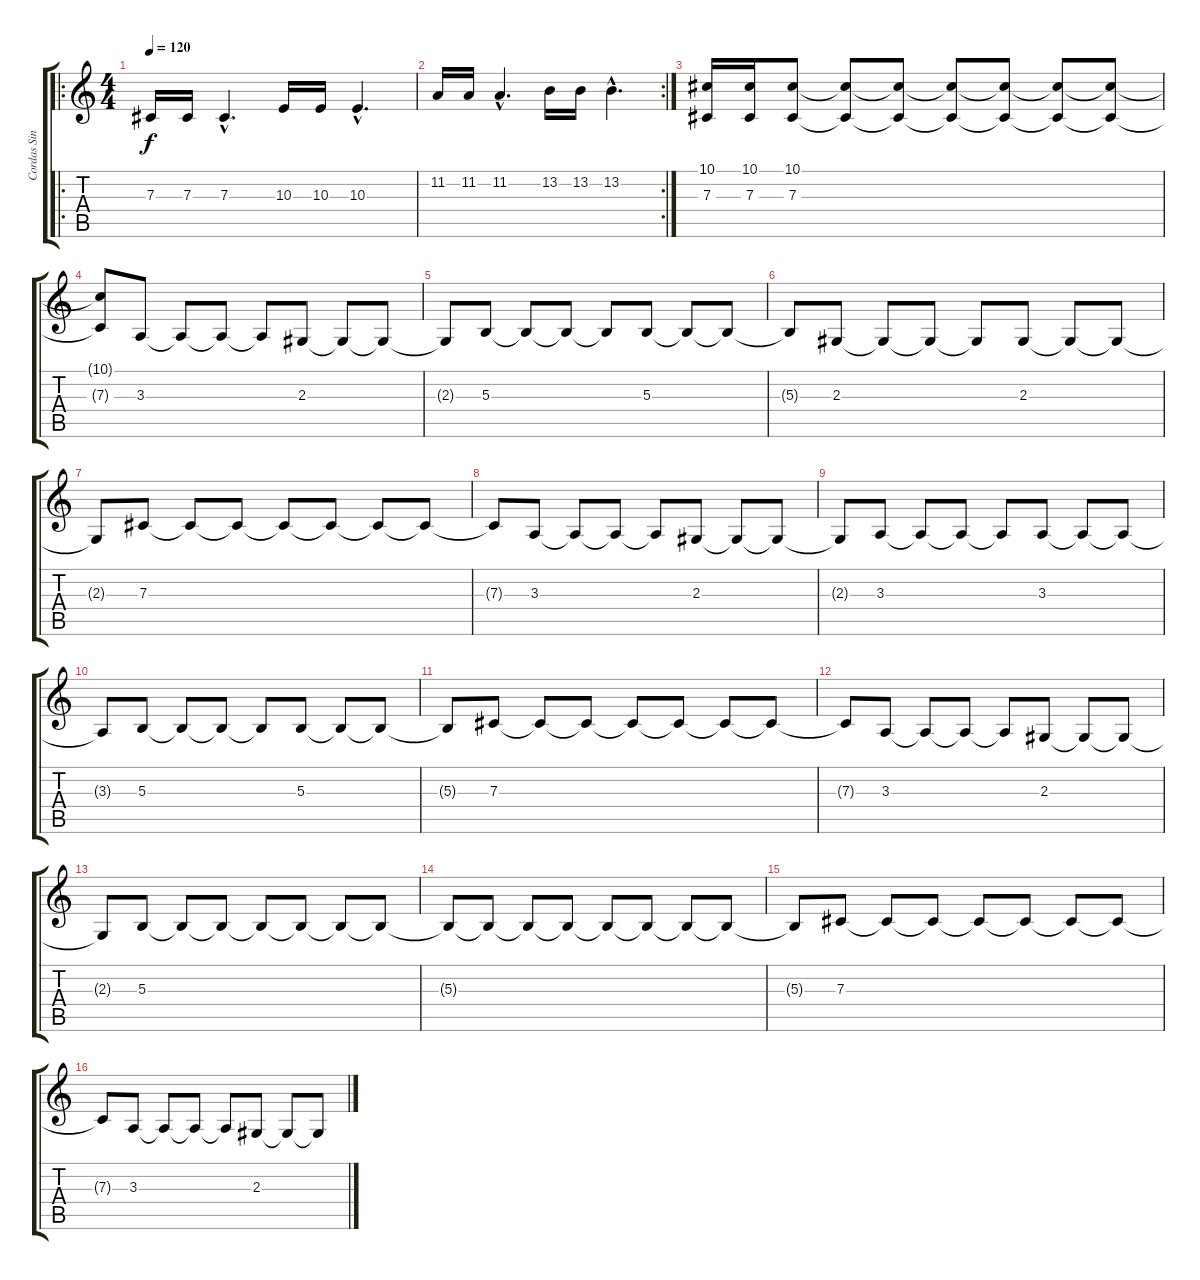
\track ("Cordas Sinfônicas" "Cordas Sin") {instrument synthstrings1}
\staff {score tabs}
\tuning (Eb4 Bb3 Gb3 Db3 Ab2 Db2) {hide}
\ro
\ts (4 4)
\tempo 120
\clef g2
\ks c
7.3.16{dy f instrument synthstrings1} 7.3.16 7.3{hac}.4{d} 10.3.16 10.3.16 10.3{hac}.4{d} |
\rc 2
11.2.16 11.2.16 11.2{hac}.4{d} 13.2.16 13.2.16 13.2{hac}.4{d} |
(10.1 7.3).16 (10.1 7.3).16 (10.1 7.3).8 (10.1{t} 7.3{t}).8 (10.1{t} 7.3{t}).8 (10.1{t} 7.3{t}).8 (10.1{t} 7.3{t}).8 (10.1{t} 7.3{t}).8 (10.1{t} 7.3{t}).8 |
(10.1{t} 7.3{t}).8 3.3.8 3.3{t}.8 3.3{t}.8 3.3{t}.8 2.3.8 2.3{t}.8 2.3{t}.8 |
2.3{t}.8 5.3.8 5.3{t}.8 5.3{t}.8 5.3{t}.8 5.3.8 5.3{t}.8 5.3{t}.8 |
5.3{t}.8 2.3.8 2.3{t}.8 2.3{t}.8 2.3{t}.8 2.3.8 2.3{t}.8 2.3{t}.8 |
2.3{t}.8 7.3.8 7.3{t}.8 7.3{t}.8 7.3{t}.8 7.3{t}.8 7.3{t}.8 7.3{t}.8 |
7.3{t}.8 3.3.8 3.3{t}.8 3.3{t}.8 3.3{t}.8 2.3.8 2.3{t}.8 2.3{t}.8 |
2.3{t}.8 3.3.8 3.3{t}.8 3.3{t}.8 3.3{t}.8 3.3.8 3.3{t}.8 3.3{t}.8 |
3.3{t}.8 5.3.8 5.3{t}.8 5.3{t}.8 5.3{t}.8 5.3.8 5.3{t}.8 5.3{t}.8 |
5.3{t}.8 7.3.8 7.3{t}.8 7.3{t}.8 7.3{t}.8 7.3{t}.8 7.3{t}.8 7.3{t}.8 |
7.3{t}.8 3.3.8 3.3{t}.8 3.3{t}.8 3.3{t}.8 2.3.8 2.3{t}.8 2.3{t}.8 |
2.3{t}.8 5.3.8 5.3{t}.8 5.3{t}.8 5.3{t}.8 5.3{t}.8 5.3{t}.8 5.3{t}.8 |
5.3{t}.8 5.3{t}.8 5.3{t}.8 5.3{t}.8 5.3{t}.8 5.3{t}.8 5.3{t}.8 5.3{t}.8 |
5.3{t}.8 7.3.8 7.3{t}.8 7.3{t}.8 7.3{t}.8 7.3{t}.8 7.3{t}.8 7.3{t}.8 |
7.3{t}.8 3.3.8 3.3{t}.8 3.3{t}.8 3.3{t}.8 2.3.8 2.3{t}.8 2.3{t}.8
